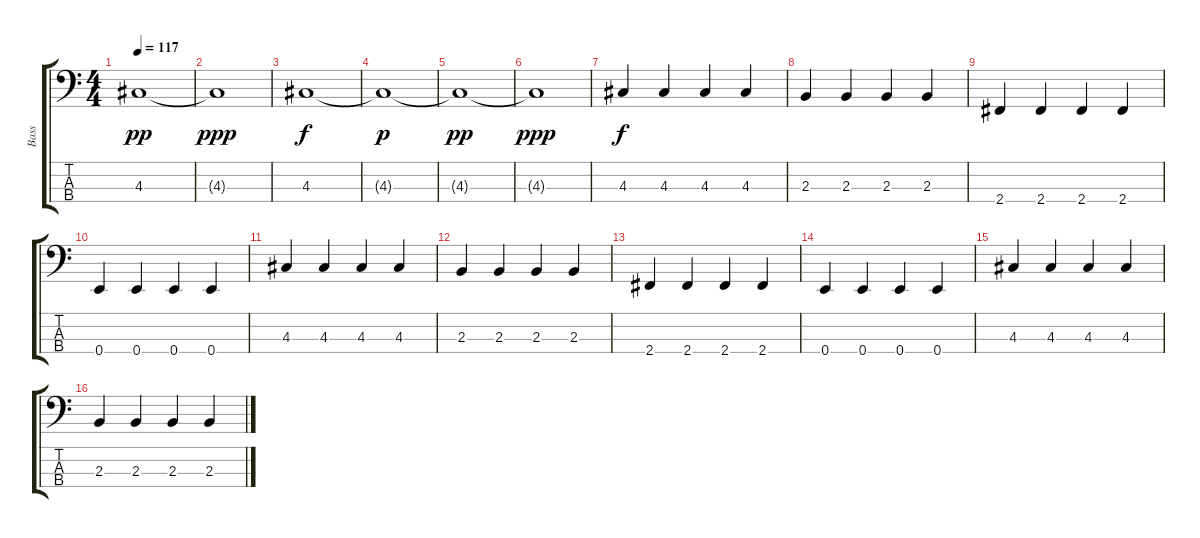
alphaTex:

\track ("Bass" "Bass") {instrument electricbassfinger}
\staff {score tabs}
\tuning (G2 D2 A1 E1) {hide}
\ts (4 4)
\tempo 117
\clef f4
\ks c
4.3{t}.1{dy pp} |
4.3{t}.1{dy ppp} |
4.3.1{dy f} |
4.3{t}.1{dy p} |
4.3{t}.1{dy pp} |
4.3{t}.1{dy ppp} |
4.3.4{dy f} 4.3.4 4.3.4 4.3.4 |
2.3.4 2.3.4 2.3.4 2.3.4 |
2.4.4 2.4.4 2.4.4 2.4.4 |
0.4.4 0.4.4 0.4.4 0.4.4 |
4.3.4 4.3.4 4.3.4 4.3.4 |
2.3.4 2.3.4 2.3.4 2.3.4 |
2.4.4 2.4.4 2.4.4 2.4.4 |
0.4.4 0.4.4 0.4.4 0.4.4 |
4.3.4 4.3.4 4.3.4 4.3.4 |
2.3.4 2.3.4 2.3.4 2.3.4
